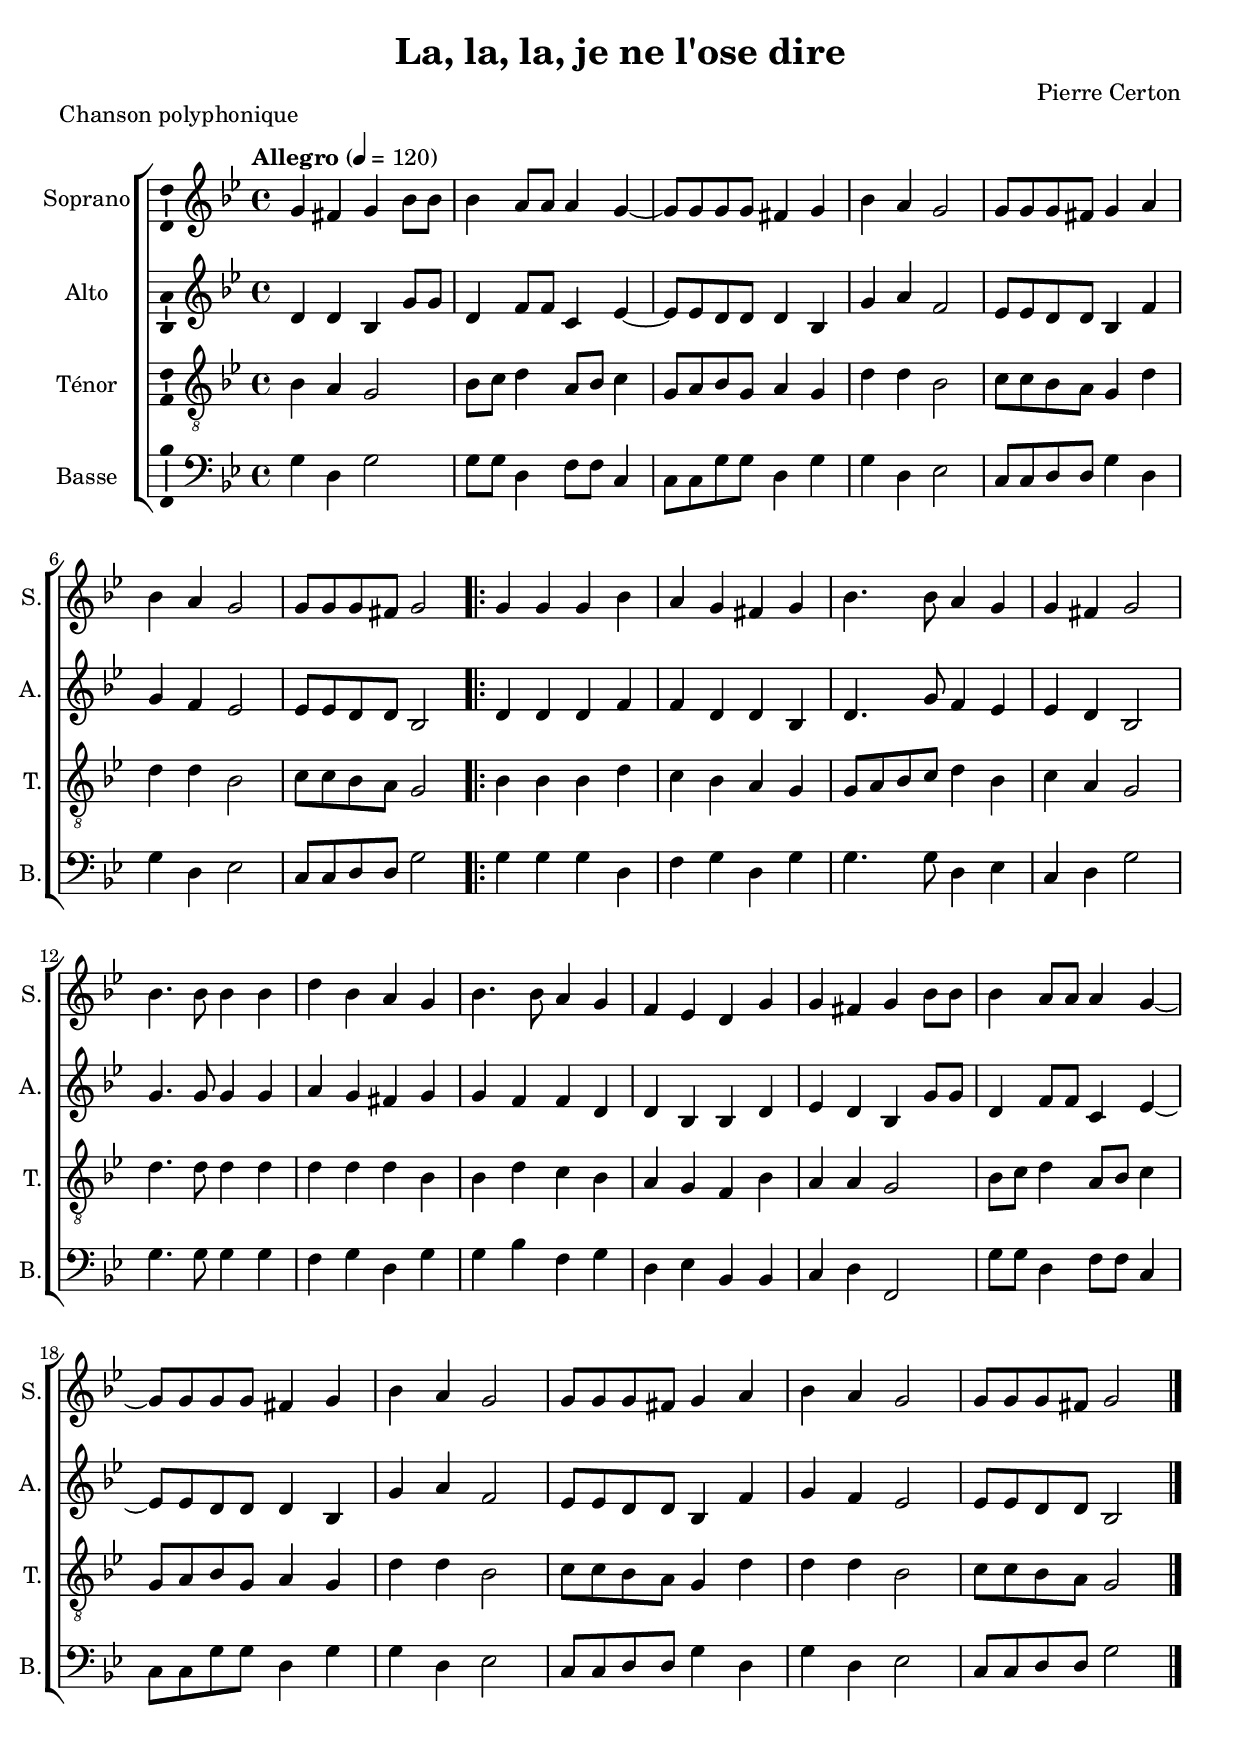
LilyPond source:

\version "2.14.2"
\language "italiano"

\paper {
  system-system-spacing #'padding = #5
}

\header {
  composer = "Pierre Certon"
  title = "La, la, la, je ne l'ose dire"
  piece = "Chanson polyphonique"
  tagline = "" % no footer
}

global = {
  \key sol \minor
  \time 4/4
  \tempo "Allegro" 4 = 120
}

notesA = {
  sol4 fad sol sib8 sib |
  sib4 la8 la la4 sol4~ |
  sol8 sol sol sol fad4 sol |
  sib4 la sol2 |

  sol8 sol sol fad sol4 la |
  sib4 la sol 2 |
  sol8 sol sol fad sol2 |

  \repeat volta 2 {
    sol4 sol sol sib |
    la4 sol fad sol |
    sib4. sib8 la4 sol |
    sol4 fad sol2 |

    sib4. sib8 sib4 sib |
    re4 sib la sol |
    sib4. sib8 la4 sol |
    fa4 mib re sol |

    sol4 fad sol sib8 sib |
    sib4 la8 la la4 sol4~ |
    sol8 sol sol sol fad4 sol |
    sib4 la sol2 |

    sol8 sol sol fad sol4 la |
    sib4 la sol2 |
    sol8 sol sol fad sol2 |
  }

  \bar "|."
}

notesB = {
  re,4 re sib sol'8 sol |
  re4 fa8 fa do4 mib4~ |
  mib8 mib re re re4 sib |
  sol'4 la fa2 |

  mib8 mib re re sib4 fa' |
  sol4 fa mib2 |
  mib8 mib re re sib2 |

  \repeat volta 2 {
    re4 re re fa |
    fa4 re re sib |
    re4. sol8 fa4 mib |
    mib4 re sib2 |

    sol'4. sol8 sol4 sol |
    la4 sol fad sol |
    sol4 fa fa re |
    re4 sib sib re |

    mib4 re sib sol'8 sol |
    re4 fa8 fa do4 mib4~ |
    mib8 mib re re re4 sib |
    sol'4 la fa2 |

    mib8 mib re re sib4 fa' |
    sol4 fa mib2 |
    mib8 mib re re sib2 |
  }
}

notesC = {
  sib4 la sol2 |
  sib8 do re4 la8 sib do4 |
  sol8 la sib sol la4 sol |
  re'4 re sib2 |

  do8 do sib la sol4 re' |
  re4 re sib2 |
  do8 do sib la sol2 |

  \repeat volta 2 {
    sib4 sib sib re |
    do4 sib la sol |
    sol8 la sib do re4 sib |
    do4 la sol2 |

    re'4. re8 re4 re |
    re4 re re sib |
    sib4 re do sib |
    la4 sol fa sib |

    la4 la sol2 |
    sib8 do re4 la8 sib do4 |
    sol8 la sib sol la4 sol |
    re'4 re sib2 |

    do8 do sib la sol4 re' |
    re4 re sib2 |
    do8 do sib la sol2 |
  }
}

notesD = {
  sol4 re sol2 |
  sol8 sol re4 fa8 fa do4 |
  do8 do sol' sol re4 sol |
  sol4 re mib2 |

  do8 do re re sol4 re |
  sol4 re mib2 |
  do8 do re re sol2 |

  \repeat volta 2 {
    sol4 sol sol re |
    fa4 sol re sol |
    sol4. sol8 re4 mib |
    do4 re sol2 |

    sol4. sol8 sol4 sol |
    fa4 sol re sol |
    sol4 sib fa sol |
    re4 mib sib sib |

    do4 re fa,2 |
    sol'8 sol re4 fa8 fa do4 |
    do8 do sol' sol re4 sol |
    sol4 re mib2 |

    do8 do re re sol4 re |
    sol4 re mib2 |
    do8 do re re sol2 |
  }
}

lyricsA = \lyricmode {

}

lyricsB = \lyricmode {

}

lyricsC = \lyricmode {

}

lyricsD = \lyricmode {

}

\score {
  \new ChoirStaff <<
    \new Staff <<
      \set Staff.midiInstrument = #"choir aahs"
      \new Voice = "Soprano" <<
        \global
        \set Staff.instrumentName = #"Soprano"
        \set Staff.shortInstrumentName = #"S."
        \relative do'' {
          \clef treble
          \notesA
        }
        \addlyrics {
          \lyricsA
        }
      >>
    >>
    \new Staff <<
      \set Staff.midiInstrument = #"choir aahs"
      \new Voice = "Alto" <<
        \global
        \set Staff.instrumentName = #"Alto"
        \set Staff.shortInstrumentName = #"A."
        \relative la' {
          \clef treble
          \notesB
        }
        \addlyrics {
          \lyricsB
        }
      >>
    >>
    \new Staff <<
      \set Staff.midiInstrument = #"choir aahs"
      \new Voice = "Ténor" <<
        \global
        \set Staff.instrumentName = #"Ténor"
        \set Staff.shortInstrumentName = #"T."
        \relative do' {
          \clef "G_8"
          \notesC
        }
        \addlyrics {
          \lyricsC
        }
      >>
    >>
    \new Staff <<
      \set Staff.midiInstrument = #"choir aahs"
      \new Voice = "Basse" <<
        \global
        \set Staff.instrumentName = #"Basse"
        \set Staff.shortInstrumentName = #"B."
        \relative do' {
          \clef bass
          \notesD
        }
        \addlyrics {
          \lyricsD
        }
      >>
    >>
  >>

  \midi { }

  \layout {
    \context {
      \Voice
      \consists Ambitus_engraver % display ambitus
    }
  }
}